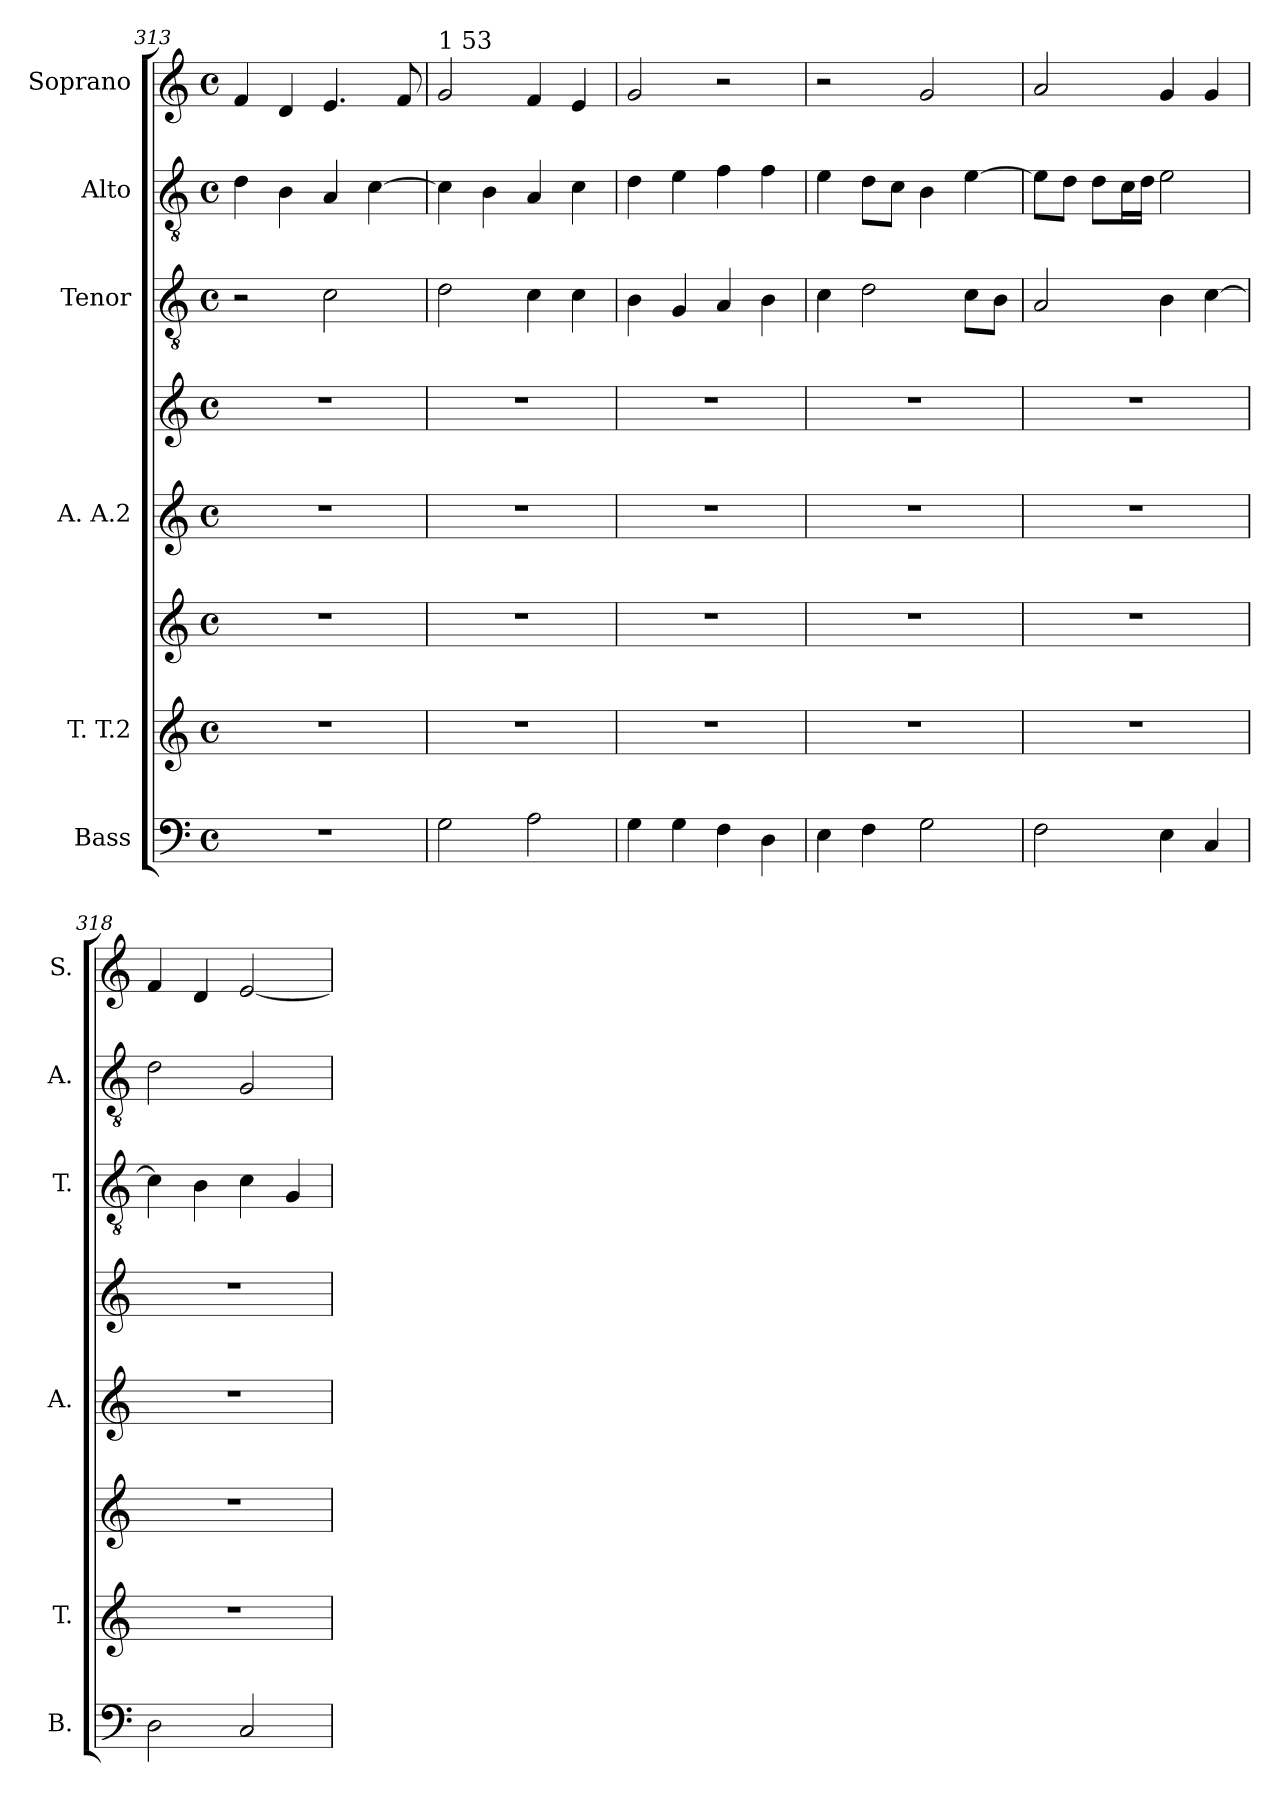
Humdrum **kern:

**kern	**kern	**kern	**kern	**kern	**kern	**kern	**kern
*part6	*part5	*part5	*part4	*part4	*part3	*part2	*part1
*staff8	*staff7	*staff6	*staff5	*staff4	*staff3	*staff2	*staff1
*I"Bass	*I"T. T.2	*	*I"A. A.2	*	*I"Tenor	*I"Alto	*I"Soprano
*I'B.	*I'T.	*	*I'A.	*	*I'T.	*I'A.	*I'S.
*clefF4	*clefG2	*clefG2	*clefG2	*clefG2	*clefGv2	*clefGv2	*clefG2
*k[]	*k[]	*k[]	*k[]	*k[]	*k[]	*k[]	*k[]
*C:	*C:	*C:	*C:	*C:	*C:	*C:	*C:
*M4/4	*M4/4	*M4/4	*M4/4	*M4/4	*M4/4	*M4/4	*M4/4
*met(c)	*met(c)	*met(c)	*met(c)	*met(c)	*met(c)	*met(c)	*met(c)
=313	=313	=313	=313	=313	=313	=313	=313
1r	1r	1r	1r	1r	2r	4d\	4f/
.	.	.	.	.	.	4B\	4d/
.	.	.	.	.	2c\	4A/	4.e/
.	.	.	.	.	.	[<4c\	.
.	.	.	.	.	.	.	8f/
!!LO:LB:g=z
=314	=314	=314	=314	=314	=314	=314	=314
!	!	!	!	!	!	!	!LO:TX:a:t=1 53
2G\	1r	1r	1r	1r	2d\	4c\]	2g/
.	.	.	.	.	.	4B\	.
2A\	.	.	.	.	4c\	4A/	4f/
.	.	.	.	.	4c\	4c\	4e/
=315	=315	=315	=315	=315	=315	=315	=315
4G\	1r	1r	1r	1r	4B\	4d\	2g/
4G\	.	.	.	.	4G/	4e\	.
4F\	.	.	.	.	4A/	4f\	2r
4D\	.	.	.	.	4B\	4f\	.
=316	=316	=316	=316	=316	=316	=316	=316
4E\	1r	1r	1r	1r	4c\	4e\	2r
4F\	.	.	.	.	2d\	8d\L	.
.	.	.	.	.	.	8c\J	.
2G\	.	.	.	.	.	4B\	2g/
.	.	.	.	.	8c\L	[>4e\	.
.	.	.	.	.	8B\J	.	.
=317	=317	=317	=317	=317	=317	=317	=317
2F\	1r	1r	1r	1r	2A/	8e\L]	2a/
.	.	.	.	.	.	8d\J	.
.	.	.	.	.	.	8d\L	.
.	.	.	.	.	.	16c\L	.
.	.	.	.	.	.	16d\JJ	.
4E\	.	.	.	.	4B\	2e\	4g/
4C/	.	.	.	.	[>4c\	.	4g/
=318	=318	=318	=318	=318	=318	=318	=318
2D\	1r	1r	1r	1r	4c\]	2d\	4f/
.	.	.	.	.	4B\	.	4d/
2C/	.	.	.	.	4c\	2G/	[<2e/
.	.	.	.	.	4G/	.	.
=	=	=	=	=	=	=	=
*-	*-	*-	*-	*-	*-	*-	*-
